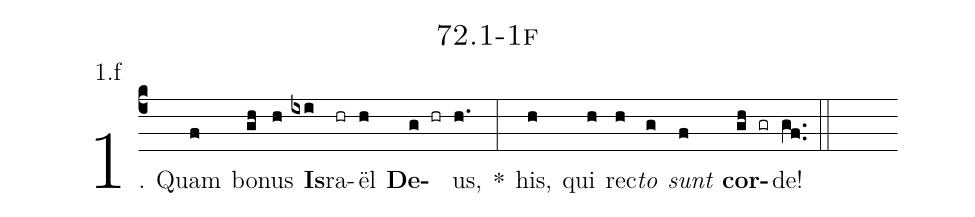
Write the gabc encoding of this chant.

name: 72.1-1f;
annotation: 1.f;
%%
(c4)1. Quam(f) bo(gh)nus(h) <b>Is</b>(ixi)ra(hr)ël(h) <b>De</b>(g hr)us,(h.) *(:) his,(h) qui(h) rec(h)<i>to</i>(g) <i>sunt</i>(f) <b>cor</b>(gh gr)de!(gf..) (::)


%E(h) u(h) o(g) u(f) a(gh) e.(gf..) (::)
